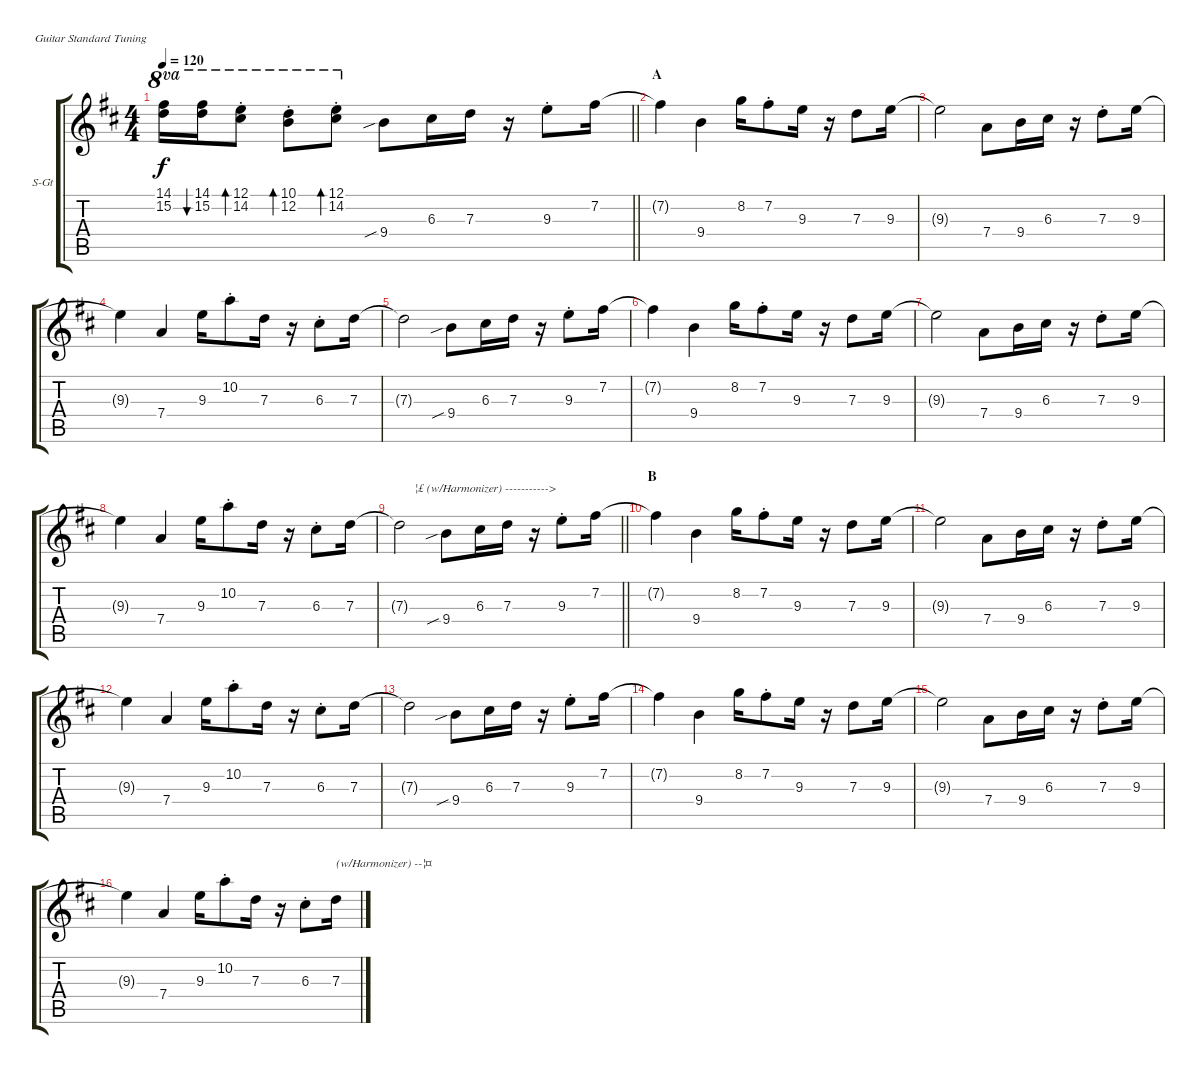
\bracketExtendMode groupsimilarinstruments
\firstSystemTrackNameOrientation horizontal
\otherSystemsTrackNameOrientation horizontal
\track ("A.Guitar 1" "S-Gt") {instrument acousticguitarsteel}
\staff {score tabs}
\tuning (E4 B3 G3 D3 A2 E2)
\ts (4 4)
\tempo 120
\clef g2
\barLineRight lightlight
\ks d
(14.1{t} 15.2{t}).16{ot 8va dy f} (14.1 15.2).16{bu 30 ot 8va} (12.1{st} 14.2{st}).8{bd 30 ot 8va} (10.1{st} 12.2{st}).8{bd 30 ot 8va} (12.1{st} 14.2{st}).8{bd 30 ot 8va} 9.4{sib}.8 6.3.16 7.3.16 r.16 9.3{st}.8 7.2.16 |
\section ("" "A")
7.2{t}.4 9.4.4 8.2.16 7.2{st}.8 9.3.16 r.16 7.3.8 9.3.16 |
9.3{t}.2 7.4.8 9.4.16 6.3.16 r.16 7.3{st}.8 9.3.16 |
9.3{t}.4 7.4.4 9.3.16 10.2{st}.8 7.3.16 r.16 6.3{st}.8 7.3.16 |
7.3{t}.2 9.4{sib}.8 6.3.16 7.3.16 r.16 9.3{st}.8 7.2.16 |
7.2{t}.4 9.4.4 8.2.16 7.2{st}.8 9.3.16 r.16 7.3.8 9.3.16 |
9.3{t}.2 7.4.8 9.4.16 6.3.16 r.16 7.3{st}.8 9.3.16 |
9.3{t}.4 7.4.4 9.3.16 10.2{st}.8 7.3.16 r.16 6.3{st}.8 7.3.16 |
\barLineRight lightlight
7.3{t}.2{txt "     ¦£ (w/Harmonizer) ----------->"} 9.4{sib}.8 6.3.16 7.3.16 r.16 9.3{st}.8 7.2.16 |
\section ("" "B")
7.2{t}.4 9.4.4 8.2.16 7.2{st}.8 9.3.16 r.16 7.3.8 9.3.16 |
9.3{t}.2 7.4.8 9.4.16 6.3.16 r.16 7.3{st}.8 9.3.16 |
9.3{t}.4 7.4.4 9.3.16 10.2{st}.8 7.3.16 r.16 6.3{st}.8 7.3.16 |
7.3{t}.2 9.4{sib}.8 6.3.16 7.3.16 r.16 9.3{st}.8 7.2.16 |
7.2{t}.4 9.4.4 8.2.16 7.2{st}.8 9.3.16 r.16 7.3.8 9.3.16 |
9.3{t}.2 7.4.8 9.4.16 6.3.16 r.16 7.3{st}.8 9.3.16 |
9.3{t}.4 7.4.4 9.3.16 10.2{st}.8 7.3.16 r.16 6.3{st}.8 7.3.16{txt "(w/Harmonizer) --¦¤"}
